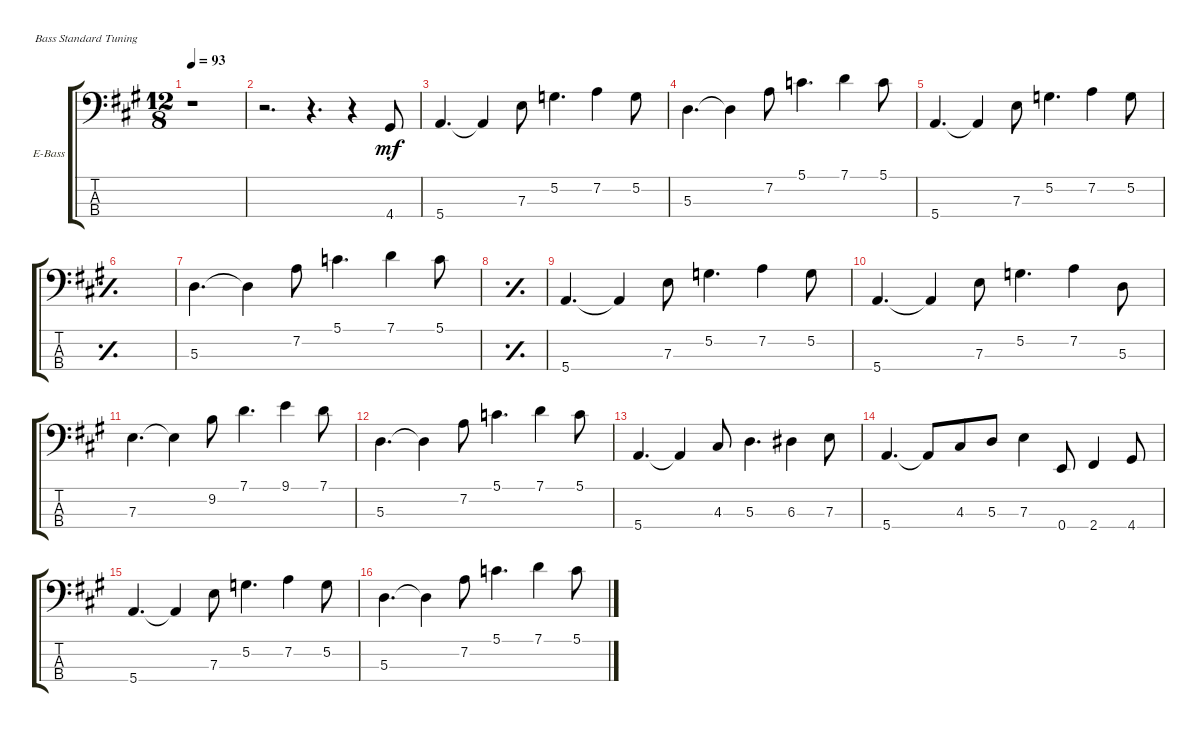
\defaultSystemsLayout 4
\bracketExtendMode groupsimilarinstruments
\firstSystemTrackNameOrientation horizontal
\otherSystemsTrackNameOrientation horizontal
\track ("Electric Bass" "E-Bass") {instrument electricbassfinger}
\staff {score tabs}
\tuning (G2 D2 A1 E1)
\ts (12 8)
\tempo 93
\clef f4
\ks a
r.1{dy mf instrument electricbassfinger} |
r.2{d} r.4{d} r.4 4.4.8 |
5.4.4{d} 5.4{t}.4 7.3.8 5.2.4{d} 7.2.4 5.2.8 |
5.3.4{d} 5.3{t}.4 7.2.8 5.1.4{d} 7.1.4 5.1.8 |
5.4.4{d} 5.4{t}.4 7.3.8 5.2.4{d} 7.2.4 5.2.8 |
\simile simple
|
\simile none
5.3.4{d} 5.3{t}.4 7.2.8 5.1.4{d} 7.1.4 5.1.8 |
\simile simple
|
\simile none
5.4.4{d} 5.4{t}.4 7.3.8 5.2.4{d} 7.2.4 5.2.8 |
5.4.4{d} 5.4{t}.4 7.3.8 5.2.4{d} 7.2.4 5.3.8 |
7.3.4{d} 7.3{t}.4 9.2.8 7.1.4{d} 9.1.4 7.1.8 |
5.3.4{d} 5.3{t}.4 7.2.8 5.1.4{d} 7.1.4 5.1.8 |
5.4.4{d} 5.4{t}.4 4.3.8 5.3.4{d} 6.3.4 7.3.8 |
5.4.4{d} 5.4{t}.8 4.3.8 5.3.8 7.3.4 0.4.8 2.4.4 4.4.8 |
5.4.4{d} 5.4{t}.4 7.3.8 5.2.4{d} 7.2.4 5.2.8 |
5.3.4{d} 5.3{t}.4 7.2.8 5.1.4{d} 7.1.4 5.1.8
